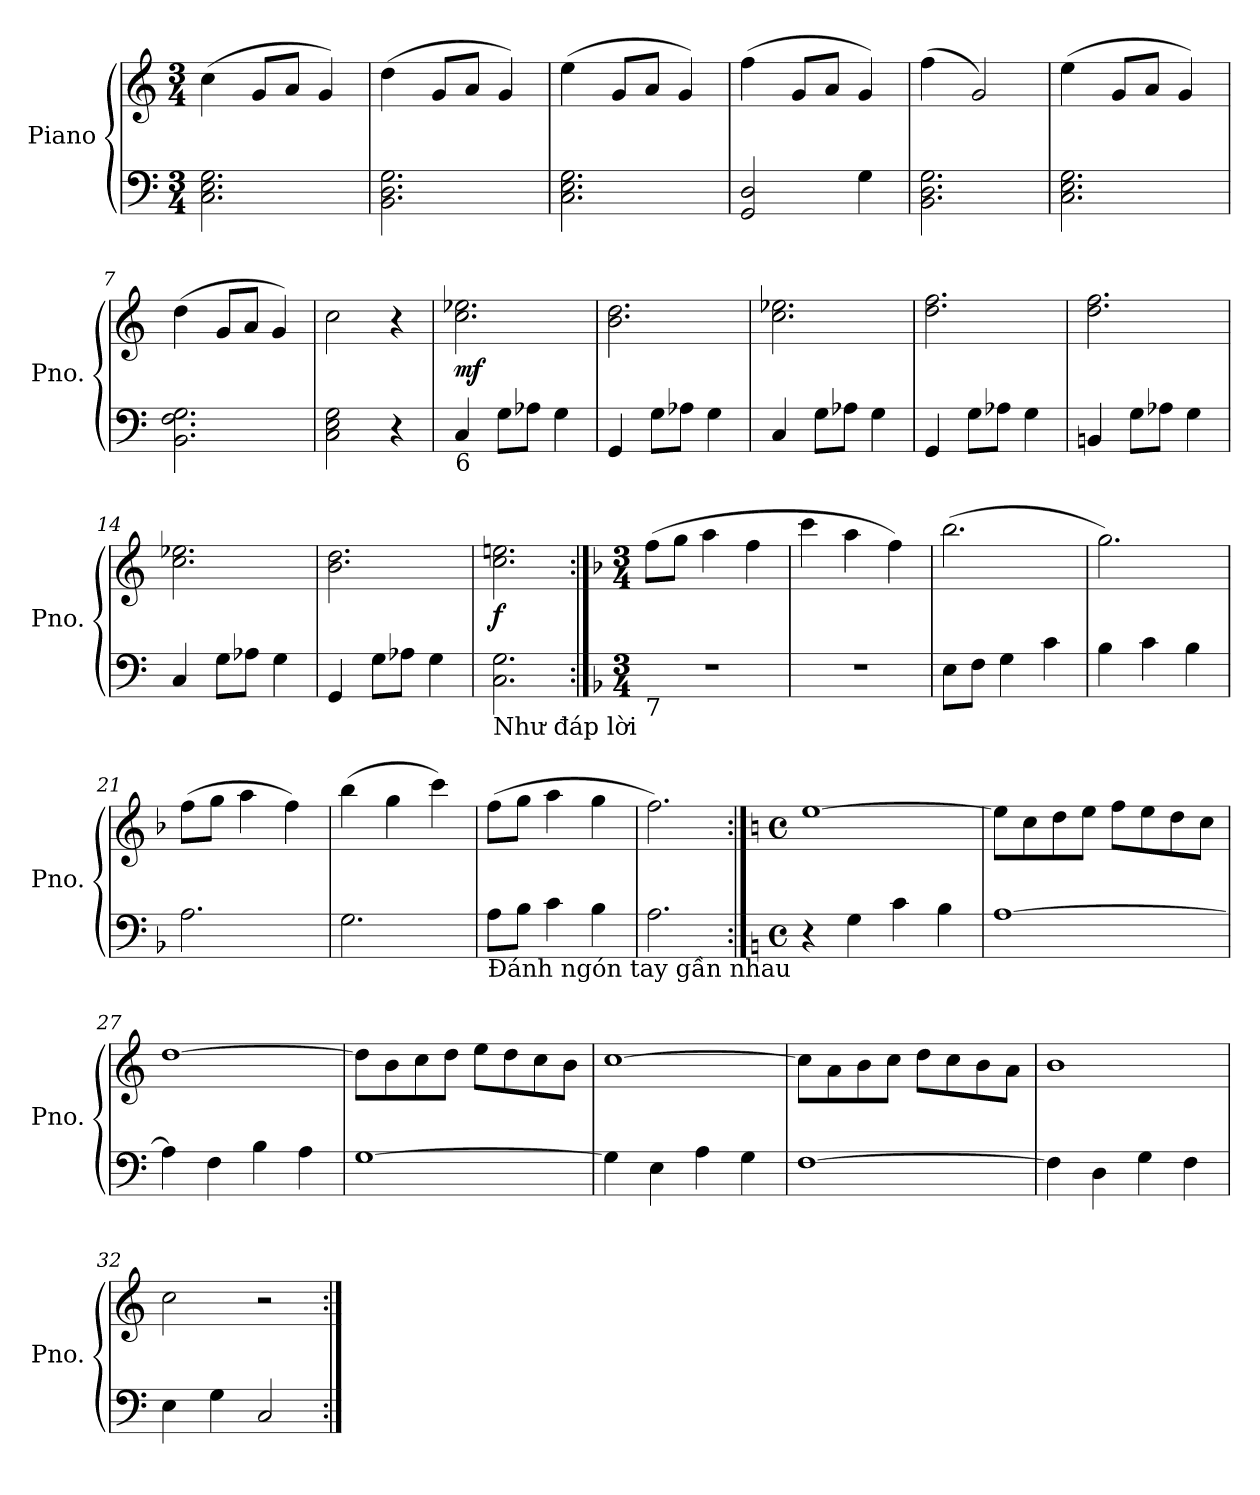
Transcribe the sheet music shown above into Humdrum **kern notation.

**kern	**kern	**dynam
*part1	*part1	*part1
*staff2	*staff1	*staff1/2
*I"Piano	*	*
*I'Pno.	*	*
*clefF4	*clefG2	*
*k[]	*k[]	*
*M3/4	*M3/4	*
=1	=1	=1
2.C\ 2.E\ 2.G\	(>4cc\	.
.	8g/L	.
.	8a/J	.
.	4g/)	.
=2	=2	=2
2.BB\ 2.D\ 2.G\	(>4dd\	.
.	8g/L	.
.	8a/J	.
.	4g/)	.
=3	=3	=3
2.C\ 2.E\ 2.G\	(>4ee\	.
.	8g/L	.
.	8a/J	.
.	4g/)	.
=4	=4	=4
2GG/ 2D/	(>4ff\	.
.	8g/L	.
.	8a/J	.
4G\	4g/)	.
=5	=5	=5
2.BB\ 2.D\ 2.G\	(>4ff\	.
.	2g/)	.
=6	=6	=6
2.C\ 2.E\ 2.G\	(>4ee\	.
.	8g/L	.
.	8a/J	.
.	4g/)	.
=7	=7	=7
2.BB\ 2.F\ 2.G\	(>4dd\	.
.	8g/L	.
.	8a/J	.
.	4g/)	.
=8	=8	=8
2C\ 2E\ 2G\	2cc\	.
4r	4r	.
!!LO:LB:g=z
=9	=9	=9
!LO:TX:b:t=6	!	!
!	!	!LO:DY:b
4C/	2.cc\ 2.ee-X\	mf
8G\L	.	.
8A-X\J	.	.
4G\	.	.
=10	=10	=10
4GG/	2.b\ 2.dd\	.
8G\L	.	.
8A-X\J	.	.
4G\	.	.
=11	=11	=11
4C/	2.cc\ 2.ee-X\	.
8G\L	.	.
8A-X\J	.	.
4G\	.	.
=12	=12	=12
4GG/	2.dd\ 2.ff\	.
8G\L	.	.
8A-X\J	.	.
4G\	.	.
=13	=13	=13
4BBn/	2.dd\ 2.ff\	.
8G\L	.	.
8A-X\J	.	.
4G\	.	.
=14	=14	=14
4C/	2.cc\ 2.ee-X\	.
8G\L	.	.
8A-X\J	.	.
4G\	.	.
=15	=15	=15
4GG/	2.b\ 2.dd\	.
8G\L	.	.
8A-X\J	.	.
4G\	.	.
=16	=16	=16
!LO:TX:b:t=Như đáp lời	!	!
!	!	!LO:DY:b
2.C\ 2.G\	2.cc\ 2.een\	f
!!LO:LB:g=z
=17:|!	=17:|!	=17:|!
*k[b-]	*k[b-]	*
*F:	*F:	*
*M3/4	*M3/4	*
!LO:TX:b:t=7	!	!
2.r	(>8ff\L	.
.	8gg\J	.
.	4aa\	.
.	4ff\	.
=18	=18	=18
2.r	4ccc\	.
.	4aa\	.
.	4ff\)	.
=19	=19	=19
8E\L	(>2.bb-\	.
8F\J	.	.
4G\	.	.
4c\	.	.
=20	=20	=20
4B-\	2.gg\)	.
4c\	.	.
4B-\	.	.
=21	=21	=21
2.A\	(>8ff\L	.
.	8gg\J	.
.	4aa\	.
.	4ff\)	.
=22	=22	=22
2.G\	(>4bb-\	.
.	4gg\	.
.	4ccc\)	.
=23	=23	=23
!LO:TX:b:t=Đánh ngón tay gần nhau	!	!
8A\L	(>8ff\L	.
8B-\J	8gg\J	.
4c\	4aa\	.
4B-\	4gg\	.
=24	=24	=24
2.A\	2.ff\)	.
!!LO:LB:g=z
=25:|!	=25:|!	=25:|!
*k[]	*k[]	*
*C:	*C:	*
*M4/4	*M4/4	*
*met(c)	*met(c)	*
4r	[1ee	.
4G\	.	.
4c\	.	.
4B\	.	.
=26	=26	=26
[1A	8ee\L]	.
.	8cc\	.
.	8dd\	.
.	8ee\J	.
.	8ff\L	.
.	8ee\	.
.	8dd\	.
.	8cc\J	.
=27	=27	=27
4A\]	[1dd	.
4F\	.	.
4B\	.	.
4A\	.	.
=28	=28	=28
[1G	8dd\L]	.
.	8b\	.
.	8cc\	.
.	8dd\J	.
.	8ee\L	.
.	8dd\	.
.	8cc\	.
.	8b\J	.
=29	=29	=29
4G\]	[1cc	.
4E\	.	.
4A\	.	.
4G\	.	.
!!LO:LB:g=z
=30	=30	=30
[1F	8cc\L]	.
.	8a\	.
.	8b\	.
.	8cc\J	.
.	8dd\L	.
.	8cc\	.
.	8b\	.
.	8a\J	.
=31	=31	=31
4F\]	1b	.
4D\	.	.
4G\	.	.
4F\	.	.
=32	=32	=32
4E\	2cc\	.
4G\	.	.
2C/	2r	.
=:|!	=:|!	=:|!
*-	*-	*-
